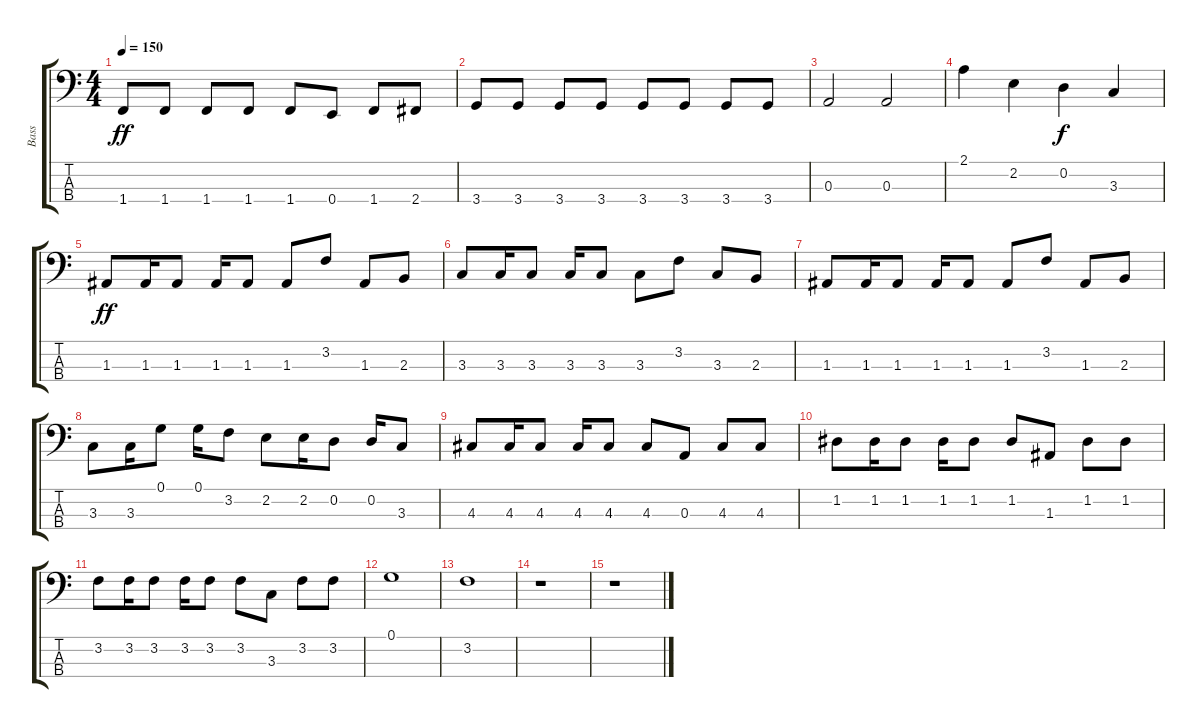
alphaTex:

\track ("Bass" "Bass") {instrument electricbasspick}
\staff {score tabs}
\tuning (G2 D2 A1 E1) {hide}
\ts (4 4)
\tempo 150
\clef f4
\ks c
1.4.8{dy ff} 1.4.8 1.4.8 1.4.8 1.4.8 0.4.8 1.4.8 2.4.8 |
3.4.8 3.4.8 3.4.8 3.4.8 3.4.8 3.4.8 3.4.8 3.4.8 |
0.3.2 0.3.2 |
2.1.4 2.2.4 0.2.4{dy f} 3.3.4 |
1.3.8{dy ff} 1.3.16 1.3.8 1.3.16 1.3.8 1.3.8 3.2.8 1.3.8 2.3.8 |
3.3.8 3.3.16 3.3.8 3.3.16 3.3.8 3.3.8 3.2.8 3.3.8 2.3.8 |
1.3.8 1.3.16 1.3.8 1.3.16 1.3.8 1.3.8 3.2.8 1.3.8 2.3.8 |
3.3.8 3.3.16 0.1.8 0.1.16 3.2.8 2.2.8 2.2.16 0.2.8 0.2.16 3.3.8 |
4.3.8 4.3.16 4.3.8 4.3.16 4.3.8 4.3.8 0.3.8 4.3.8 4.3.8 |
1.2.8 1.2.16 1.2.8 1.2.16 1.2.8 1.2.8 1.3.8 1.2.8 1.2.8 |
3.2.8 3.2.16 3.2.8 3.2.16 3.2.8 3.2.8 3.3.8 3.2.8 3.2.8 |
0.1.1 |
3.2.1 |
r.1 |
r.1
